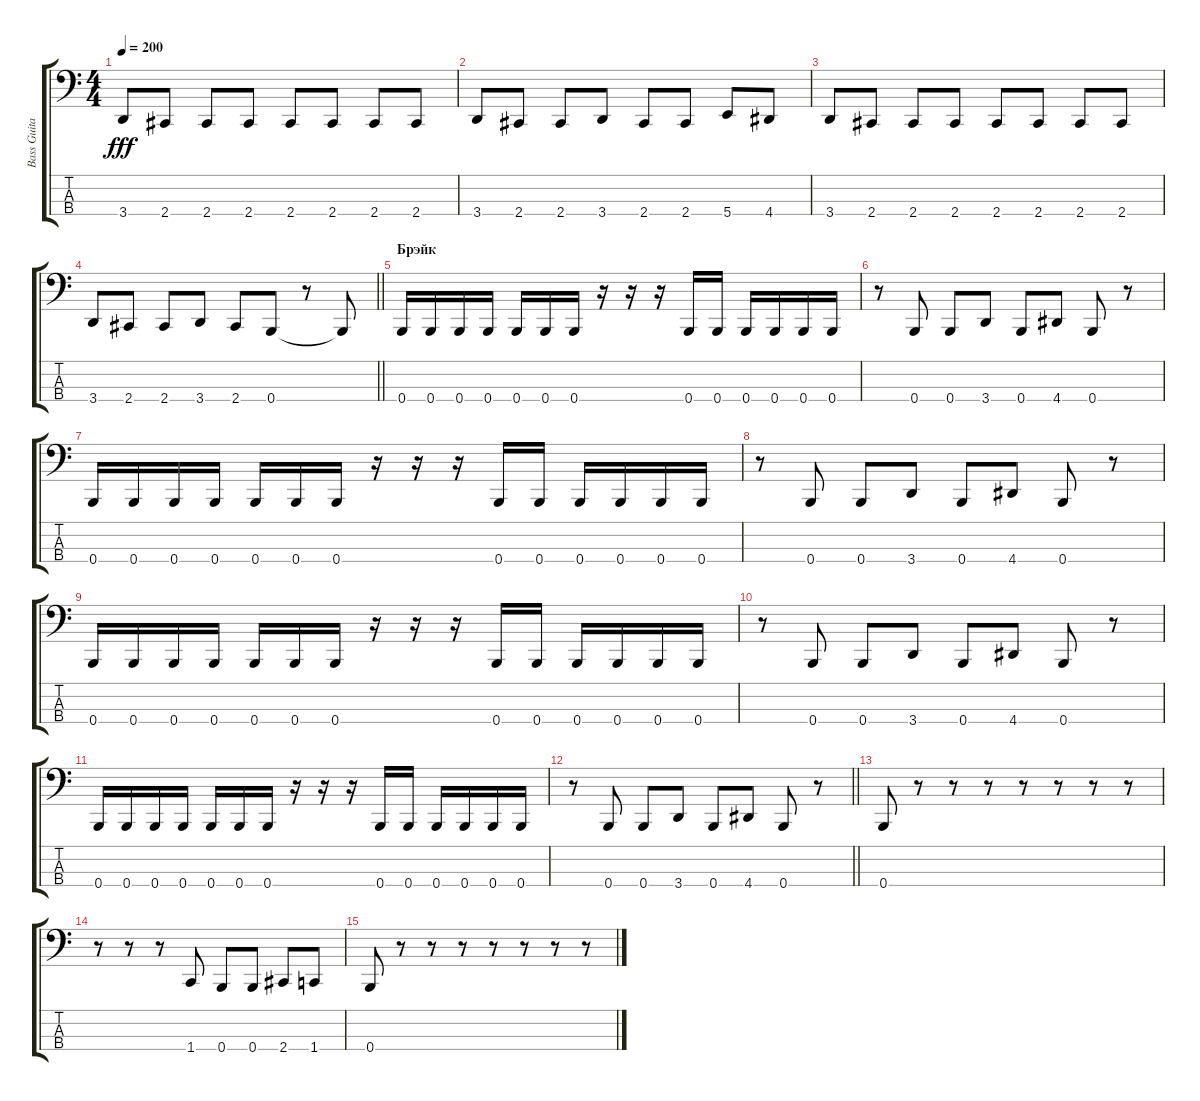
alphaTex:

\track ("Bass Guitar" "Bass Guita") {instrument electricbassfinger}
\staff {score tabs}
\tuning (E2 B1 E1 B0) {hide}
\ts (4 4)
\tempo 200
\clef f4
\ks c
3.4.8{dy fff} 2.4.8 2.4.8 2.4.8 2.4.8 2.4.8 2.4.8 2.4.8 |
3.4.8 2.4.8 2.4.8 3.4.8 2.4.8 2.4.8 5.4.8 4.4.8 |
3.4.8 2.4.8 2.4.8 2.4.8 2.4.8 2.4.8 2.4.8 2.4.8 |
\barLineRight lightlight
3.4.8 2.4.8 2.4.8 3.4.8 2.4.8 0.4.8 r.8 0.4{t}.8 |
\section ("" "Брэйк")
0.4.16 0.4.16 0.4.16 0.4.16 0.4.16 0.4.16 0.4.16 r.16 r.16 r.16 0.4.16 0.4.16 0.4.16 0.4.16 0.4.16 0.4.16 |
r.8 0.4.8 0.4.8 3.4.8 0.4.8 4.4.8 0.4.8 r.8 |
0.4.16 0.4.16 0.4.16 0.4.16 0.4.16 0.4.16 0.4.16 r.16 r.16 r.16 0.4.16 0.4.16 0.4.16 0.4.16 0.4.16 0.4.16 |
r.8 0.4.8 0.4.8 3.4.8 0.4.8 4.4.8 0.4.8 r.8 |
0.4.16 0.4.16 0.4.16 0.4.16 0.4.16 0.4.16 0.4.16 r.16 r.16 r.16 0.4.16 0.4.16 0.4.16 0.4.16 0.4.16 0.4.16 |
r.8 0.4.8 0.4.8 3.4.8 0.4.8 4.4.8 0.4.8 r.8 |
0.4.16 0.4.16 0.4.16 0.4.16 0.4.16 0.4.16 0.4.16 r.16 r.16 r.16 0.4.16 0.4.16 0.4.16 0.4.16 0.4.16 0.4.16 |
\barLineRight lightlight
r.8 0.4.8 0.4.8 3.4.8 0.4.8 4.4.8 0.4.8 r.8 |
\section ("" "")
0.4.8 r.8 r.8 r.8 r.8 r.8 r.8 r.8 |
r.8 r.8 r.8 1.4.8 0.4.8 0.4.8 2.4.8 1.4.8 |
0.4.8 r.8 r.8 r.8 r.8 r.8 r.8 r.8
